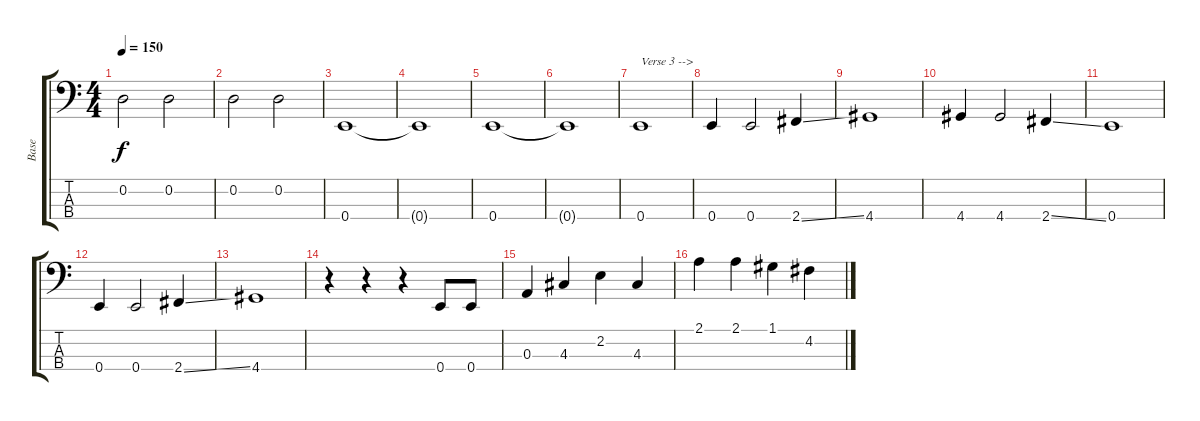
\track ("Base" "Base") {instrument electricbassfinger}
\staff {score tabs}
\tuning (G2 D2 A1 E1) {hide}
\ts (4 4)
\tempo 150
\clef f4
\ks c
0.2.2{dy f} 0.2.2 |
0.2.2 0.2.2 |
0.4.1 |
0.4{t}.1 |
0.4.1 |
0.4{t}.1 |
0.4.1{txt "Verse 3 -->"} |
0.4.4 0.4.2 2.4{ss}.4 |
4.4.1 |
4.4.4 4.4.2 2.4{ss}.4 |
0.4.1 |
0.4.4 0.4.2 2.4{ss}.4 |
4.4.1 |
r.4 r.4 r.4 0.4.8 0.4.8 |
0.3.4 4.3.4 2.2.4 4.3.4 |
2.1.4 2.1.4 1.1.4 4.2.4
